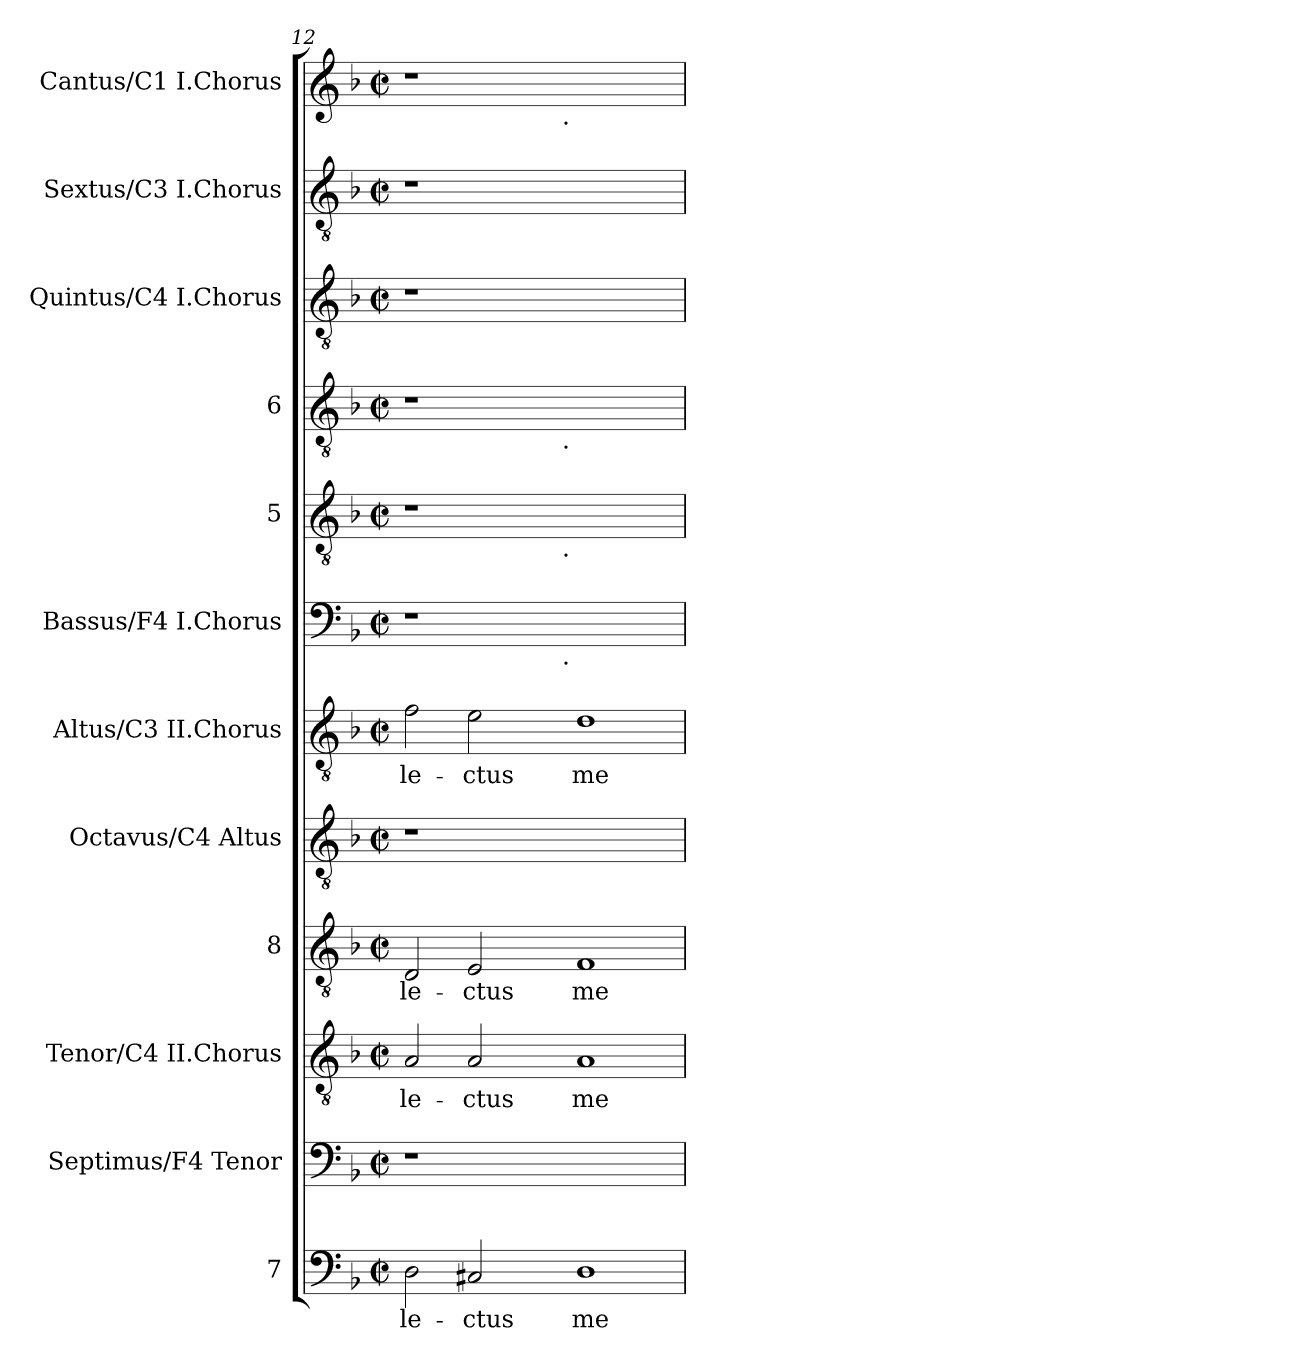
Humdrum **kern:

**kern	**text	**kern	**kern	**text	**kern	**text	**kern	**kern	**text	**kern	**kern	**kern	**kern	**kern	**kern
*part12	*part12	*part11	*part10	*part10	*part9	*part9	*part8	*part7	*part7	*part6	*part5	*part4	*part3	*part2	*part1
*staff12	*staff12	*staff11	*staff10	*staff10	*staff9	*staff9	*staff8	*staff7	*staff7	*staff6	*staff5	*staff4	*staff3	*staff2	*staff1
*I"7	*	*I"Septimus/F4  Tenor	*I"Tenor/C4  II.Chorus	*	*I"8	*	*I"Octavus/C4  Altus	*I"Altus/C3  II.Chorus	*	*I"Bassus/F4  I.Chorus	*I"5	*I"6	*I"Quintus/C4  I.Chorus	*I"Sextus/C3  I.Chorus	*I"Cantus/C1  I.Chorus
*	*	*	*I'T	*	*	*	*	*I'A	*	*I'B	*	*	*	*	*I'C
*clefF4	*	*clefF4	*clefGv2	*	*clefGv2	*	*clefGv2	*clefGv2	*	*clefF4	*clefGv2	*clefGv2	*clefGv2	*clefGv2	*clefG2
*k[b-]	*	*k[b-]	*k[b-]	*	*k[b-]	*	*k[b-]	*k[b-]	*	*k[b-]	*k[b-]	*k[b-]	*k[b-]	*k[b-]	*k[b-]
*F:	*	*F:	*F:	*	*F:	*	*F:	*F:	*	*F:	*F:	*F:	*F:	*F:	*F:
*M2/2	*	*M2/2	*M2/2	*	*M2/2	*	*M2/2	*M2/2	*	*M2/2	*M2/2	*M2/2	*M2/2	*M2/2	*M2/2
*met(c|)	*	*met(c|)	*met(c|)	*	*met(c|)	*	*met(c|)	*met(c|)	*	*met(c|)	*met(c|)	*met(c|)	*met(c|)	*met(c|)	*met(c|)
=12	=12	=12	=12	=12	=12	=12	=12	=12	=12	=12	=12	=12	=12	=12	=12
!	!LO:LY:b:cj	!	!	!LO:LY:b:cj	!	!LO:LY:b:cj	!	!	!LO:LY:b:cj	!	!	!	!	!	!
*	*	*	*	*	*	*	*	*	*	*^	*^	*^	*	*	*^
2D\	-le-	1r	2A/	-le-	2D/	-le-	1r	2f\	-le-	1r	2ryy	1r	2ryy	1r	2ryy	1r	1r	1r	2ryy
!	!LO:LY:b:cj	!	!	!LO:LY:b:cj	!	!LO:LY:b:cj	!	!	!LO:LY:b:cj	!	!	!	!	!	!	!	!	!	!
2C#X/	-ctus	.	2A/	-ctus	2E/	-ctus	.	2e\	-ctus	.	4ryy	.	4ryy	.	4ryy	.	.	.	4ryy
.	.	.	.	.	.	.	.	.	.	.	8ryy	.	8ryy	.	8ryy	.	.	.	8ryy
.	.	.	.	.	.	.	.	.	.	.	16ryy	.	16ryy	.	16ryy	.	.	.	16ryy
.	.	.	.	.	.	.	.	.	.	.	64ryy	.	64ryy	.	64ryy	.	.	.	64ryy
!	!	!	!	!	!	!	!	!	!	!	!	!	!	!	!	!	!	!	!LO:TX:b:t=.
!	!	!	!	!	!	!	!	!	!	!	!	!	!	!	!LO:TX:b:t=.	!	!	!	!
!	!	!	!	!	!	!	!	!	!	!	!	!	!LO:TX:b:t=.	!	!	!	!	!	!
!	!	!	!	!	!	!	!	!	!	!	!LO:TX:b:t=.	!	!	!	!	!	!	!	!
.	.	.	.	.	.	.	.	.	.	.	1ryy	.	1ryy	.	1ryy	.	.	.	1ryy
!	!LO:LY:b:cj	!	!	!LO:LY:b:cj	!	!LO:LY:b:cj	!	!	!LO:LY:b:cj	!	!	!	!	!	!	!	!	!	!
1D	me-	1ryy	1A	me-	1F	me-	1ryy	1d	me-	1ryy	.	1ryy	.	1ryy	.	1ryy	1ryy	1ryy	.
.	.	.	.	.	.	.	.	.	.	.	32.ryy	.	32.ryy	.	32.ryy	.	.	.	32.ryy
*	*	*	*	*	*	*	*	*	*	*v	*v	*	*	*v	*v	*	*	*v	*v
*	*	*	*	*	*	*	*	*	*	*	*v	*v	*	*	*	*
=	=	=	=	=	=	=	=	=	=	=	=	=	=	=	=
*-	*-	*-	*-	*-	*-	*-	*-	*-	*-	*-	*-	*-	*-	*-	*-
